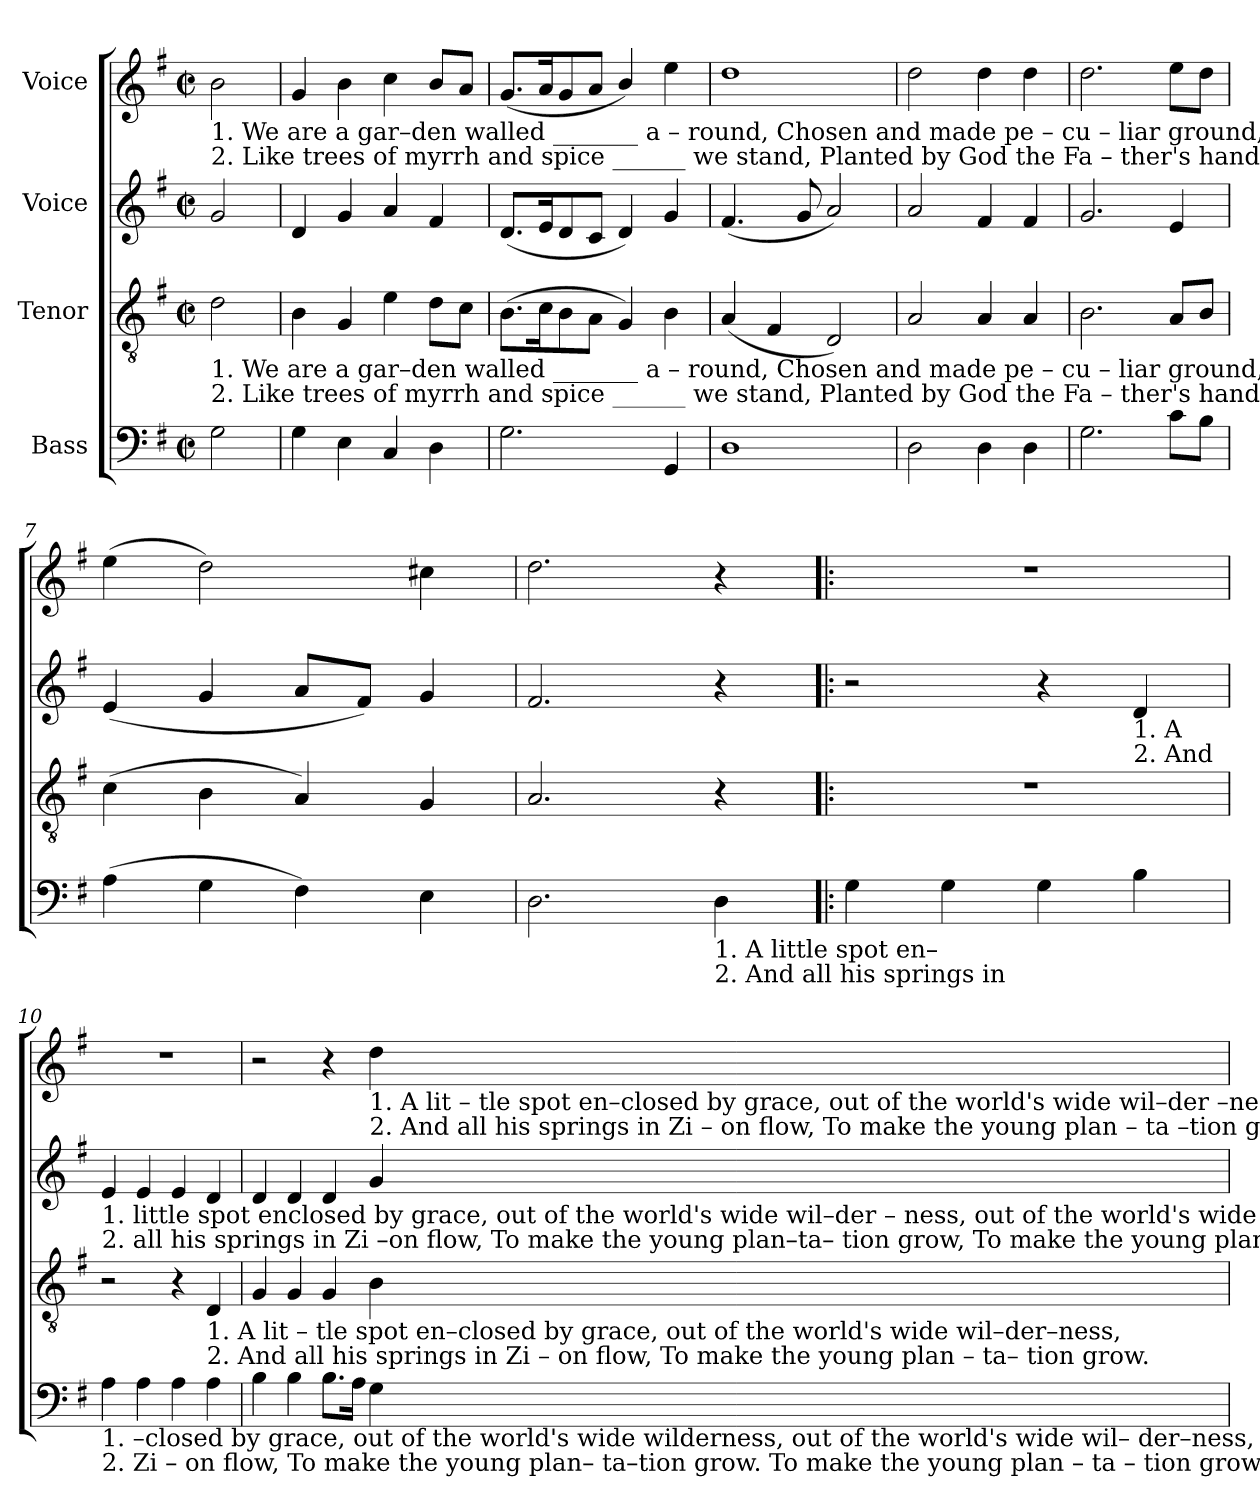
**kern	**kern	**kern	**kern
*part4	*part3	*part2	*part1
*staff4	*staff3	*staff2	*staff1
*I"Bass	*I"Tenor	*I"Voice	*I"Voice
*clefF4	*clefGv2	*clefG2	*clefG2
*k[f#]	*k[f#]	*k[f#]	*k[f#]
*M2/2	*M2/2	*M2/2	*M2/2
*met(c|)	*met(c|)	*met(c|)	*met(c|)
*MM150	*MM150	*MM150	*MM150
=1	=1	=1	=1
!	!	!	!LO:TX:b:t=1. We   are  a    gar–den   walled _______     a  – round,               Chosen and made   pe –   cu         –       liar  ground,
!	!	!	!LO:TX:b:t=2. Like trees of myrrh and   spice ______   we    stand,               Planted  by  God      the     Fa         –      ther's hand;
!	!LO:TX:b:t=1. We   are  a    gar–den   walled _______     a  – round,               Chosen and made   pe –   cu         –       liar  ground,                                                                                                     A          little spot en–	!	!
!	!LO:TX:b:t=2. Like trees of myrrh and   spice ______   we    stand,               Planted  by  God      the     Fa         –      ther's hand;                                                                                                                  And all his springs in	!	!
2G\	2d\	2g/	2b\
=2	=2	=2	=2
4G\	4B\	4d/	4g/
4E\	4G/	4g/	4b\
4C/	4e\	4a/	4cc\
4D\	8d\L	4f#/	8b/L
.	8c\J	.	8a/J
=3	=3	=3	=3
2.G\	(8.B\L	(8.d/L	(8.g/L
.	16c\K	16e/K	16a/K
.	8B\	8d/	8g/
.	8A\J	8c/J	8a/J
.	4G/)	4d/)	4b/)
4GG/	4B\	4g/	4ee\
=4	=4	=4	=4
1D	(4A/	(4.f#/	1dd
.	4F#/	.	.
.	.	8g/	.
.	2D/)	2a/)	.
=5	=5	=5	=5
2D\	2A/	2a/	2dd\
4D\	4A/	4f#/	4dd\
4D\	4A/	4f#/	4dd\
=6	=6	=6	=6
2.G\	2.B\	2.g/	2.dd\
8c\L	8A/L	4e/	8ee\L
8B\J	8B/J	.	8dd\J
=7	=7	=7	=7
(4A\	(4c\	(4e/	(4ee\
4G\	4B\	4g/	2dd\)
4F#\)	4A/)	8a/L	.
.	.	8f#/J)	.
4E\	4G/	4g/	4cc#X\
=8	=8	=8	=8
2.D\	2.A/	2.f#/	2.dd\
!LO:TX:b:t=1. A       little spot en–	!	!	!
!LO:TX:b:t=2. And all his springs in	!	!	!
4D\	4r	4r	4r
=9!|:	=9!|:	=9!|:	=9!|:
4G\	1r	2r	1r
4G\	.	.	.
4G\	.	4r	.
!	!	!LO:TX:b:t=1. A	!
!	!	!LO:TX:b:t=2. And	!
4B\	.	4d/	.
!!LO:LB:g=z
=10	=10	=10	=10
!	!	!LO:TX:b:t=1. little   spot enclosed  by   grace,  out   of the world's wide wil–der  –  ness,   out       of         the world's wide wil–der –ness,	!
!	!	!LO:TX:b:t=2. all his springs in Zi –on   flow,     To make the young plan–ta– tion     grow,   To      make     the young  plan – ta –tion  grow,	!
!LO:TX:b:t=1. –closed by grace, out of the world's wide wilderness, out  of     the       world's             wide              wil– der–ness,             out	!	!	!
!LO:TX:b:t=2. Zi – on flow, To  make the young plan– ta–tion grow. To  make the     young                plan      –       ta – tion grow.             To	!	!	!
4A\	2r	4e/	1r
4A\	.	4e/	.
4A\	4r	4e/	.
!	!LO:TX:b:t=1. A      lit – tle  spot     en–closed by grace, out of    the      world's             wide                wil–der–ness,	!	!
!	!LO:TX:b:t=2. And all   his springs in       Zi – on  flow, To make the      young                plan       –        ta– tion grow.	!	!
4A\	4D/	4d/	.
=11	=11	=11	=11
4B\	4G/	4d/	2r
4B\	4G/	4d/	.
8.B\L	4G/	4d/	4r
16A\Jk	.	.	.
!	!	!	!LO:TX:b:t=1. A       lit – tle  spot en–closed by    grace,    out        of     the   world's wide  wil–der –ness,
!	!	!	!LO:TX:b:t=2. And   all  his springs in  Zi  – on     flow,      To      make  the     young plan – ta –tion  grow.
4G\	4B\	4g/	4dd\
=	=	=	=
*-	*-	*-	*-
